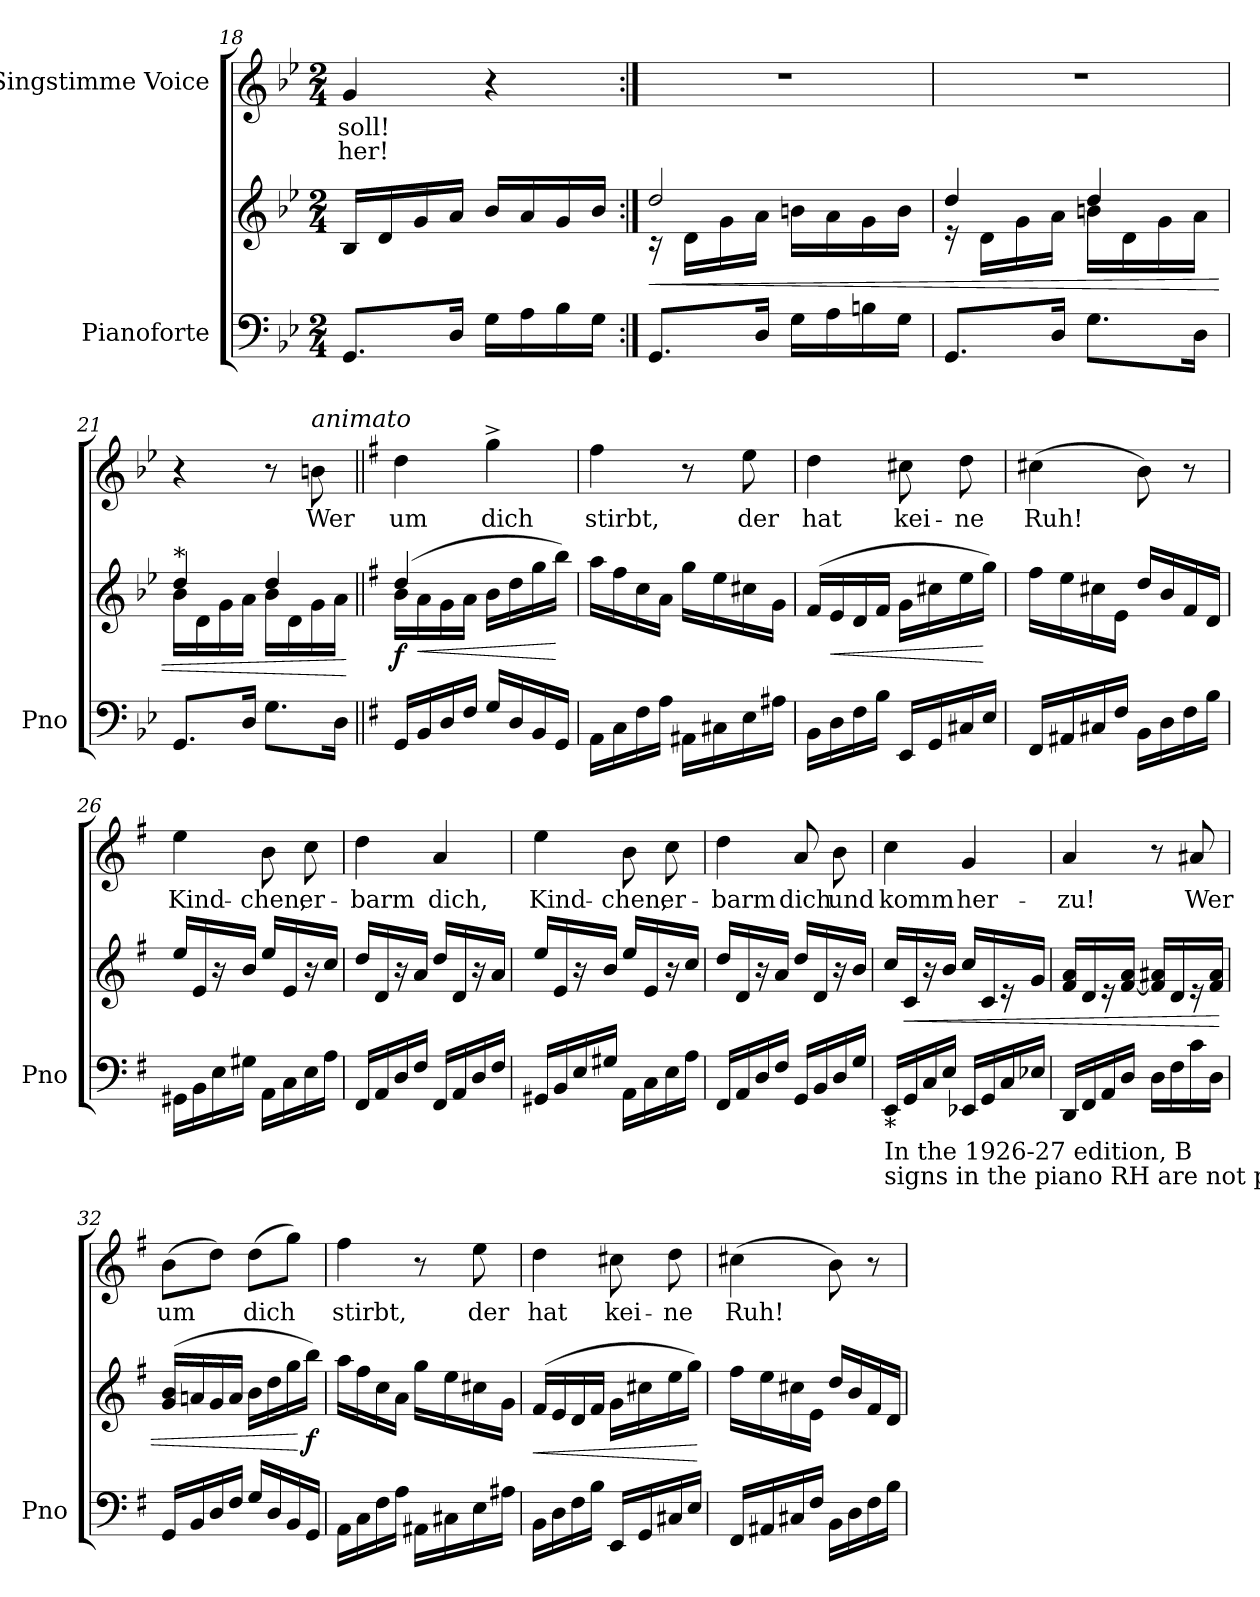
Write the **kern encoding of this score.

**kern	**kern	**dynam	**kern	**text	**text
*part2	*part2	*part2	*part1	*part1	*part1
*staff3	*staff2	*staff2/3	*staff1	*staff1	*staff1
*I"Pianoforte	*	*	*I"Singstimme Voice	*	*
*I'Pno	*	*	*	*	*
*clefF4	*clefG2	*	*clefG2	*	*
*k[b-e-]	*k[b-e-]	*	*k[b-e-]	*	*
*M2/4	*M2/4	*	*M2/4	*	*
=18	=18	=18	=18	=18	=18
8.GG/L	16B-/LL	.	4g/	soll!	-her!
.	16d/	.	.	.	.
.	16g/	.	.	.	.
16D/Jk	16a/JJ	.	.	.	.
16G\LL	16b-/LL	.	4r	.	.
16A\	16a/	.	.	.	.
16B-\	16g/	.	.	.	.
16G\JJ	16b-/JJ	.	.	.	.
=19:|!	=19:|!	=19:|!	=19:|!	=19:|!	=19:|!
!	!LO:TX:i:t=animato	!	!	!	!
!	!	!LO:HP:b	!	!	!
*	*^	*	*	*	*
8.GG/L	2dd/	16r	<	2r	.	.
.	.	16d\LL	.	.	.	.
.	.	16g\	.	.	.	.
16D/Jk	.	16a\JJ	.	.	.	.
16G\LL	.	16bn\LL	.	.	.	.
16A\	.	16a\	.	.	.	.
16Bn\	.	16g\	.	.	.	.
16G\JJ	.	16b\JJ	.	.	.	.
=20	=20	=20	=20	=20	=20	=20
8.GG/L	4dd/	16r	.	2r	.	.
.	.	16d\LL	.	.	.	.
.	.	16g\	.	.	.	.
16D/Jk	.	16a\JJ	.	.	.	.
8.G\L	4dd/	16bn\LL	.	.	.	.
.	.	16d\	.	.	.	.
.	.	16g\	.	.	.	.
16D\Jk	.	16a\JJ	.	.	.	.
=21	=21	=21	=21	=21	=21	=21
!	!LO:TX:a:t=*	!	!	!	!	!
8.GG/L	4dd/	16b-\LL	.	4r	.	.
.	.	16d\	.	.	.	.
.	.	16g\	.	.	.	.
16D/Jk	.	16a\JJ	.	.	.	.
8.G\L	4dd/	16b-\LL	.	8r	.	.
.	.	16d\	.	.	.	.
!	!	!	!	!LO:TX:i:t=animato	!	!
.	.	16g\	.	8bn\	Wer	.
16D\Jk	.	16a\JJ	.	.	.	.
*	*v	*v	*	*	*	*
.	.	[	.	.	.
=22||	=22||	=22||	=22||	=22||	=22||
*k[f#]	*k[f#]	*	*k[f#]	*	*
*	*^	*	*	*	*
!	!	!	!LO:DY:b	!	!	!
16GG/LL	(4dd/	16b\LL	f	4dd\	um	.
!	!	!	!LO:HP:b	!	!	!
16BB/	.	16a\	<	.	.	.
16D/	.	16g\	.	.	.	.
16F#/JJ	.	16a\JJ	.	.	.	.
16G/LL	4ryy	16b\LL	.	4gg^\	dich	.
16D/	.	16dd\	.	.	.	.
16BB/	.	16gg\	.	.	.	.
16GG/JJ	.	16bb\JJ)	[	.	.	.
*	*v	*v	*	*	*	*
=23	=23	=23	=23	=23	=23
16AA\LL	16aa\LL	.	4ff#\	stirbt,	.
16C\	16ff#\	.	.	.	.
16F#\	16cc\	.	.	.	.
16A\JJ	16a\JJ	.	.	.	.
16AA#X\LL	16gg\LL	.	8r	.	.
16C#X\	16ee\	.	.	.	.
16E\	16cc#X\	.	8ee\	der	.
16A#X\JJ	16g\JJ	.	.	.	.
=24	=24	=24	=24	=24	=24
16BB\LL	(16f#/LL	.	4dd\	hat	.
!	!	!LO:HP:b	!	!	!
16D\	16e/	<	.	.	.
16F#\	16d/	.	.	.	.
16B\JJ	16f#/JJ	.	.	.	.
16EE/LL	16g\LL	.	8cc#X\	kei-	.
16GG/	16cc#X\	.	.	.	.
16C#X/	16ee\	.	8dd\	-ne	.
16E/JJ	16gg\JJ)	[	.	.	.
=25	=25	=25	=25	=25	=25
16FF#/LL	16ff#\LL	.	(4cc#X\	Ruh!	.
16AA#X/	16ee\	.	.	.	.
16C#X/	16cc#X\	.	.	.	.
16F#/JJ	16e\JJ	.	.	.	.
16BB\LL	16dd/LL	.	8b\)	.	.
16D\	16b/	.	.	.	.
16F#\	16f#/	.	8r	.	.
16B\JJ	16d/JJ	.	.	.	.
=26	=26	=26	=26	=26	=26
!	!	!LO:DY:b	!	!	!
!	!	!LO:DY:n=1:b	!	!	!
16GG#X\LL	16ee/LL	p other-dynamics	4ee\	Kind-	.
16BB\	16e/	.	.	.	.
16E\	16r	.	.	.	.
16G#X\JJ	16b/JJ	.	.	.	.
16AA\LL	16ee/LL	.	8b\	-chen,	.
16C\	16e/	.	.	.	.
16E\	16r	.	8cc\	er-	.
16A\JJ	16cc/JJ	.	.	.	.
=27	=27	=27	=27	=27	=27
16FF#/LL	16dd/LL	.	4dd\	-barm	.
16AA/	16d/	.	.	.	.
16D/	16r	.	.	.	.
16F#/JJ	16a/JJ	.	.	.	.
16FF#/LL	16dd/LL	.	4a/	dich,	.
16AA/	16d/	.	.	.	.
16D/	16r	.	.	.	.
16F#/JJ	16a/JJ	.	.	.	.
=28	=28	=28	=28	=28	=28
16GG#X/LL	16ee/LL	.	4ee\	Kind-	.
16BB/	16e/	.	.	.	.
16E/	16r	.	.	.	.
16G#X/JJ	16b/JJ	.	.	.	.
16AA\LL	16ee/LL	.	8b\	-chen,	.
16C\	16e/	.	.	.	.
16E\	16r	.	8cc\	er-	.
16A\JJ	16cc/JJ	.	.	.	.
=29	=29	=29	=29	=29	=29
16FF#/LL	16dd/LL	.	4dd\	-barm	.
16AA/	16d/	.	.	.	.
16D/	16r	.	.	.	.
16F#/JJ	16a/JJ	.	.	.	.
16GG/LL	16dd/LL	.	8a/	dich	.
16BB/	16d/	.	.	.	.
16D/	16r	.	8b\	und	.
16G/JJ	16b/JJ	.	.	.	.
=30	=30	=30	=30	=30	=30
!LO:TX:b:t=*	!	!	!	!	!
!LO:TX:b:t=In the 1926-27 edition, B	!	!	!	!	!
!LO:TX:b:t=signs in the piano RH are not present in measure 21	!	!	!	!	!
16EE/LL	16cc/LL	.	4cc\	komm	.
!	!	!LO:HP:b	!	!	!
16GG/	16c/	<	.	.	.
16C/	16r	.	.	.	.
16E/JJ	16b/JJ	.	.	.	.
16EE-X/LL	16cc/LL	.	4g/	her-	.
16GG/	16c/	.	.	.	.
16C/	16r	.	.	.	.
16E-X/JJ	16g/JJ	.	.	.	.
=31	=31	=31	=31	=31	=31
16DD/LL	16f#/ 16a/LL	.	4a/	-zu!	.
16FF#/	16d/	.	.	.	.
16AA/	16r	.	.	.	.
16D/JJ	[16f#/ 16a/JJ	.	.	.	.
16D\LL	16f#/] 16a#X/LL	.	8r	.	.
16F#\	16d/	.	.	.	.
16c\	16r	.	8a#X/	Wer	.
16D\JJ	16f#/ 16a#/JJ	.	.	.	.
=32	=32	=32	=32	=32	=32
16GG/LL	(16g/ 16b/LL	.	(8b\L	um	.
16BB/	16an/	.	.	.	.
16D/	16g/	.	8dd\J)	.	.
16F#/JJ	16a/JJ	.	.	.	.
16G/LL	16b\LL	.	(8dd\L	dich	.
16D/	16dd\	.	.	.	.
16BB/	16gg\	.	8gg\J)	.	.
!	!	!LO:DY:n=1:b	!	!	!
16GG/JJ	16bb\JJ)	[ f	.	.	.
=33	=33	=33	=33	=33	=33
16AA\LL	16aa\LL	.	4ff#\	stirbt,	.
16C\	16ff#\	.	.	.	.
16F#\	16cc\	.	.	.	.
16A\JJ	16a\JJ	.	.	.	.
16AA#X\LL	16gg\LL	.	8r	.	.
16C#X\	16ee\	.	.	.	.
16E\	16cc#X\	.	8ee\	der	.
16A#X\JJ	16g\JJ	.	.	.	.
=34	=34	=34	=34	=34	=34
!	!	!LO:HP:b	!	!	!
16BB\LL	(16f#/LL	<	4dd\	hat	.
16D\	16e/	.	.	.	.
16F#\	16d/	.	.	.	.
16B\JJ	16f#/JJ	.	.	.	.
16EE/LL	16g\LL	.	8cc#X\	kei-	.
16GG/	16cc#X\	.	.	.	.
16C#X/	16ee\	.	8dd\	-ne	.
16E/JJ	16gg\JJ)	.	.	.	.
.	.	[	.	.	.
=35	=35	=35	=35	=35	=35
16FF#/LL	16ff#\LL	.	(4cc#X\	Ruh!	.
16AA#X/	16ee\	.	.	.	.
16C#X/	16cc#X\	.	.	.	.
16F#/JJ	16e\JJ	.	.	.	.
16BB\LL	16dd/LL	.	8b\)	.	.
16D\	16b/	.	.	.	.
16F#\	16f#/	.	8r	.	.
16B\JJ	16d/JJ	.	.	.	.
=	=	=	=	=	=
*-	*-	*-	*-	*-	*-
